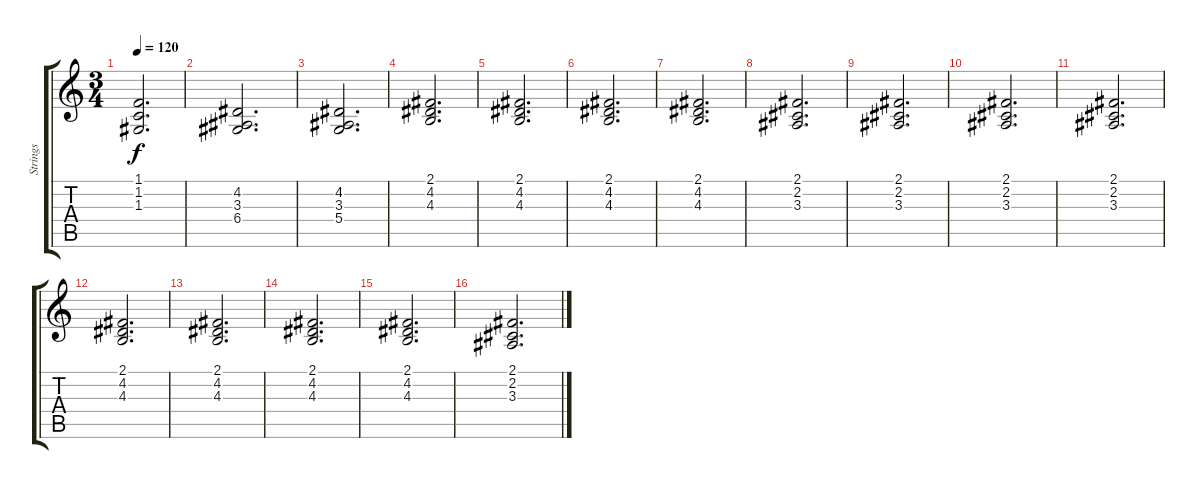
\track ("Strings" "Strings") {instrument stringensemble2}
\staff {score tabs}
\tuning (E4 B3 G3 D3 A2 E2) {hide}
\ts (3 4)
\tempo 120
\clef g2
\ks c
(1.1 1.2 1.3).2{d dy f} |
(4.2 3.3 6.4).2{d} |
(4.2 3.3 5.4).2{d} |
(2.1 4.2 4.3).2{d} |
(2.1 4.2 4.3).2{d} |
(2.1 4.2 4.3).2{d} |
(2.1 4.2 4.3).2{d} |
(2.1 2.2 3.3).2{d} |
(2.1 2.2 3.3).2{d} |
(2.1 2.2 3.3).2{d} |
(2.1 2.2 3.3).2{d} |
(2.1 4.2 4.3).2{d} |
(2.1 4.2 4.3).2{d} |
(2.1 4.2 4.3).2{d} |
(2.1 4.2 4.3).2{d} |
(2.1 2.2 3.3).2{d}
